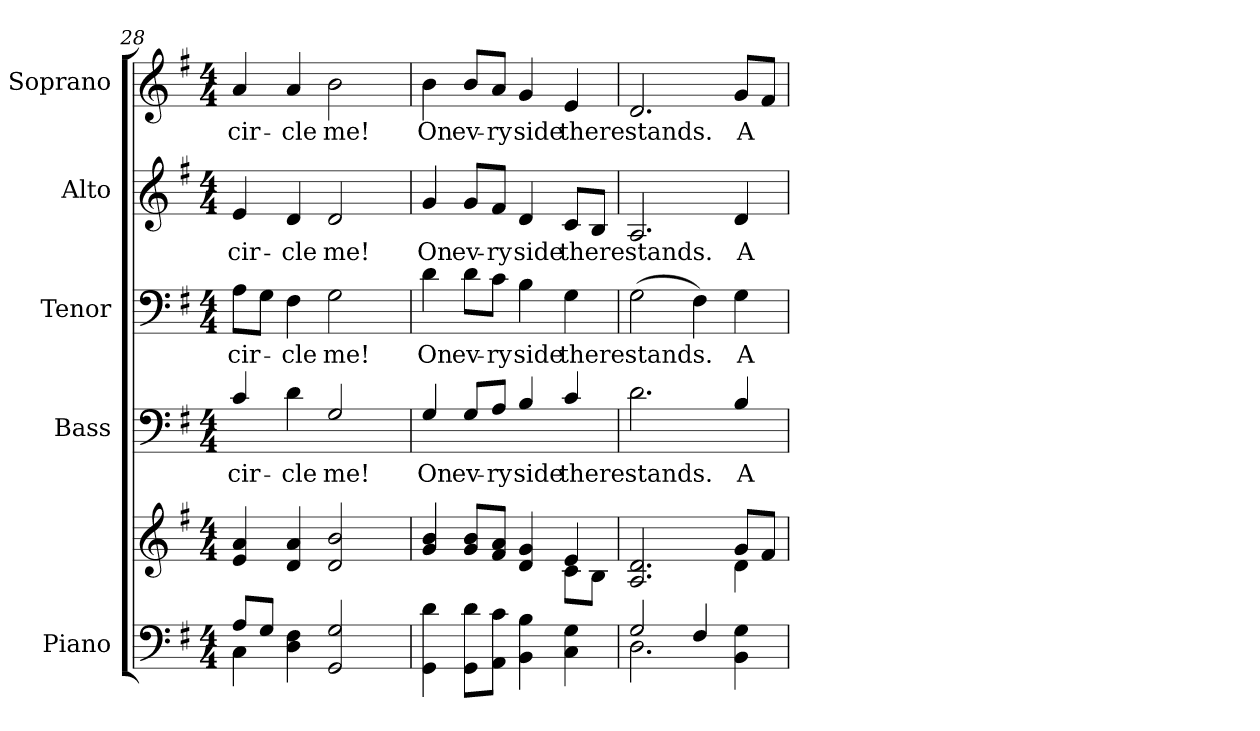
**kern	**kern	**kern	**text	**kern	**text	**kern	**text	**kern	**text
*part5	*part5	*part4	*part4	*part3	*part3	*part2	*part2	*part1	*part1
*staff6	*staff5	*staff4	*staff4	*staff3	*staff3	*staff2	*staff2	*staff1	*staff1
*I"Piano	*	*I"Bass	*	*I"Tenor	*	*I"Alto	*	*I"Soprano	*
*clefF4	*clefG2	*clefF4	*	*clefF4	*	*clefG2	*	*clefG2	*
*	*	*ITrd7c12	*	*	*	*	*	*	*
*k[f#]	*k[f#]	*k[f#]	*	*k[f#]	*	*k[f#]	*	*k[f#]	*
*G:	*G:	*G:	*	*G:	*	*G:	*	*G:	*
*M4/4	*M4/4	*M4/4	*	*M4/4	*	*M4/4	*	*M4/4	*
=28	=28	=28	=28	=28	=28	=28	=28	=28	=28
*^	*^	*	*	*	*	*	*	*	*
!	!	!	!	!	!LO:LY:b:color=#000000	!	!	!	!	!	!
!	!	!	!	!	!	!	!LO:LY:b:color=#000000	!	!	!	!
!	!	!	!	!	!	!	!	!	!LO:LY:b:color=#000000	!	!
!	!	!	!	!	!	!	!	!	!	!	!LO:LY:b:color=#000000
8Ai/L	4Ci\	4ei/ 4ai	4ryy	4Ci/	-cir-	8Ai\L	-cir-	4ei/	-cir-	4ai/	-cir-
8Gi/J	.	.	.	.	.	8Gi\J	.	.	.	.	.
!	!	!	!	!	!LO:LY:b:color=#000000	!	!	!	!	!	!
!	!	!	!	!	!	!	!LO:LY:b:color=#000000	!	!	!	!
!	!	!	!	!	!	!	!	!	!LO:LY:b:color=#000000	!	!
!	!	!	!	!	!	!	!	!	!	!	!LO:LY:b:color=#000000
4Di\ 4F#i	4ryy	4di/ 4ai	4ryy	4Di\	-cle	4F#i\	-cle	4di/	-cle	4ai/	-cle
!	!	!	!	!	!LO:LY:b:color=#000000	!	!	!	!	!	!
!	!	!	!	!	!	!	!LO:LY:b:color=#000000	!	!	!	!
!	!	!	!	!	!	!	!	!	!LO:LY:b:color=#000000	!	!
!	!	!	!	!	!	!	!	!	!	!	!LO:LY:b:color=#000000
2GGi/ 2Gi	2ryy	2di/ 2bi	4ryy	2GGi/	me!	2Gi\	me!	2di/	me!	2bi\	me!
.	.	.	4ryy	.	.	.	.	.	.	.	.
=29	=29	=29	=29	=29	=29	=29	=29	=29	=29	=29	=29
!	!	!	!	!	!LO:LY:b:color=#000000	!	!	!	!	!	!
!	!	!	!	!	!	!	!LO:LY:b:color=#000000	!	!	!	!
!	!	!	!	!	!	!	!	!	!LO:LY:b:color=#000000	!	!
!	!	!	!	!	!	!	!	!	!	!	!LO:LY:b:color=#000000
4GGi\ 4di	4ryy	4gi/ 4bi	2ryy	4GGi/	On	4di\	On	4gi/	On	4bi\	On
!	!	!	!	!	!LO:LY:b:color=#000000	!	!	!	!	!	!
!	!	!	!	!	!	!	!LO:LY:b:color=#000000	!	!	!	!
!	!	!	!	!	!	!	!	!	!LO:LY:b:color=#000000	!	!
!	!	!	!	!	!	!	!	!	!	!	!LO:LY:b:color=#000000
8GGi\ 8diL	4ryy	8gi/ 8biL	.	8GGi/L	ev-	8di\L	ev-	8gi/L	ev-	8bi/L	ev-
!	!	!	!	!	!LO:LY:b:color=#000000	!	!	!	!	!	!
!	!	!	!	!	!	!	!LO:LY:b:color=#000000	!	!	!	!
!	!	!	!	!	!	!	!	!	!LO:LY:b:color=#000000	!	!
!	!	!	!	!	!	!	!	!	!	!	!LO:LY:b:color=#000000
8AAi\ 8ciJ	.	8f#i/ 8aiJ	.	8AAi/J	-ry	8ci\J	-ry	8f#i/J	-ry	8ai/J	-ry
!	!	!	!	!	!LO:LY:b:color=#000000	!	!	!	!	!	!
!	!	!	!	!	!	!	!LO:LY:b:color=#000000	!	!	!	!
!	!	!	!	!	!	!	!	!	!LO:LY:b:color=#000000	!	!
!	!	!	!	!	!	!	!	!	!	!	!LO:LY:b:color=#000000
4BBi\ 4Bi	4ryy	4di/ 4gi	4ryy	4BBi/	side	4Bi\	side	4di/	side	4gi/	side
!	!	!	!	!	!LO:LY:b:color=#000000	!	!	!	!	!	!
!	!	!	!	!	!	!	!LO:LY:b:color=#000000	!	!	!	!
!	!	!	!	!	!	!	!	!	!LO:LY:b:color=#000000	!	!
!	!	!	!	!	!	!	!	!	!	!	!LO:LY:b:color=#000000
4Ci\ 4Gi	4ryy	4ei/	8ci\L	4Ci/	there	4Gi\	there	8ci/L	there	4ei/	there
.	.	.	8Bi\J	.	.	.	.	8Bi/J	.	.	.
=30	=30	=30	=30	=30	=30	=30	=30	=30	=30	=30	=30
!	!	!	!	!	!LO:LY:b:color=#000000	!	!	!	!	!	!
!	!	!	!	!	!	!	!LO:LY:b:color=#000000	!	!	!	!
!	!	!	!	!	!	!	!	!	!LO:LY:b:color=#000000	!	!
!	!	!	!	!	!	!	!	!	!	!	!LO:LY:b:color=#000000
2Gi/	2.Di\	2.Ai/ 2.di	2ryy	2.Di\	stands.	(2Gi\	stands.	2.Ai/	stands.	2.di/	stands.
4F#i/	.	.	4ryy	.	.	4F#i\)	.	.	.	.	.
!	!	!	!	!	!LO:LY:b:color=#000000	!	!	!	!	!	!
!	!	!	!	!	!	!	!LO:LY:b:color=#000000	!	!	!	!
!	!	!	!	!	!	!	!	!	!LO:LY:b:color=#000000	!	!
!	!	!	!	!	!	!	!	!	!	!	!LO:LY:b:color=#000000
4BBi\ 4Gi	4ryy	8gi/L	4di\	4BBi/	A	4Gi\	A	4di/	A	8gi/L	A
.	.	8f#i/J	.	.	.	.	.	.	.	8f#i/J	.
*v	*v	*	*	*	*	*	*	*	*	*	*
*	*v	*v	*	*	*	*	*	*	*	*
=	=	=	=	=	=	=	=	=	=
*-	*-	*-	*-	*-	*-	*-	*-	*-	*-
